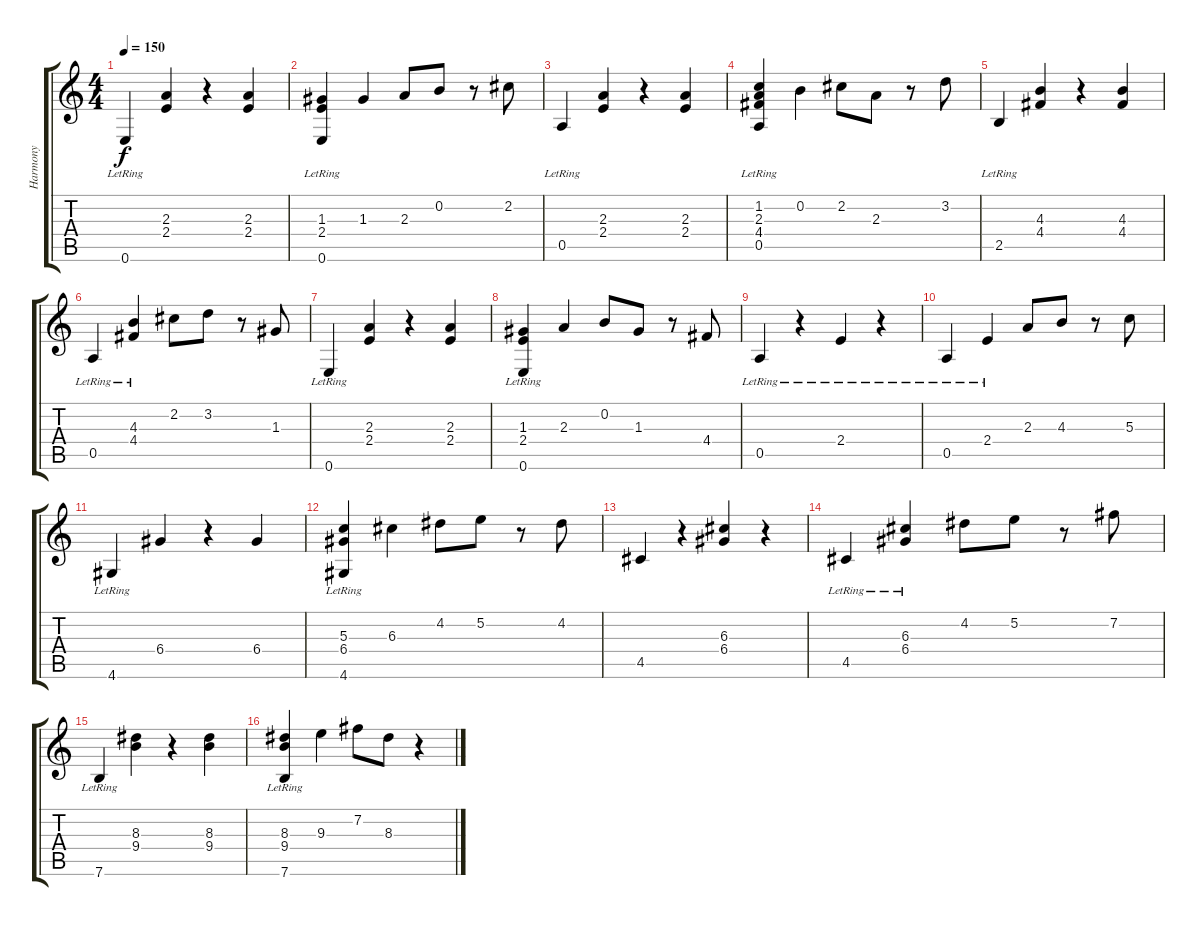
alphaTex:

\track ("Harmony" "Harmony") {instrument acousticguitarnylon}
\staff {score tabs}
\tuning (E4 B3 G3 D3 A2 E2) {hide}
\ts (4 4)
\tempo 150
\clef g2
\ks c
0.6{lr}.4{dy f} (2.3 2.4).4 r.4 (2.3 2.4).4 |
(1.3 2.4{lr} 0.6{lr}).4 1.3.4 2.3.8 0.2.8 r.8 2.2.8 |
0.5{lr}.4 (2.3 2.4).4 r.4 (2.3 2.4).4 |
(1.2 2.3{lr} 4.4{lr} 0.5{lr}).4 0.2.4 2.2.8 2.3.8 r.8 3.2.8 |
2.5{lr}.4 (4.3 4.4).4 r.4 (4.3 4.4).4 |
0.5{lr}.4 (4.3{lr} 4.4{lr}).4 2.2.8 3.2.8 r.8 1.3.8 |
0.6{lr}.4 (2.3 2.4).4 r.4 (2.3 2.4).4 |
(1.3 2.4{lr} 0.6{lr}).4 2.3.4 0.2.8 1.3.8 r.8 4.4.8 |
0.5{lr}.4 r.4 2.4{lr}.4 r.4 |
0.5{lr}.4 2.4{lr}.4 2.3.8 4.3.8 r.8 5.3.8 |
4.6{lr}.4 6.4.4 r.4 6.4.4 |
(5.3 6.4{lr} 4.6{lr}).4 6.3.4 4.2.8 5.2.8 r.8 4.2.8 |
4.5.4 r.4 (6.3 6.4).4 r.4 |
4.5{lr}.4 (6.3{lr} 6.4{lr}).4 4.2.8 5.2.8 r.8 7.2.8 |
7.6{lr}.4 (8.3 9.4).4 r.4 (8.3 9.4).4 |
(8.3 9.4{lr} 7.6{lr}).4 9.3.4 7.2.8 8.3.8 r.4
